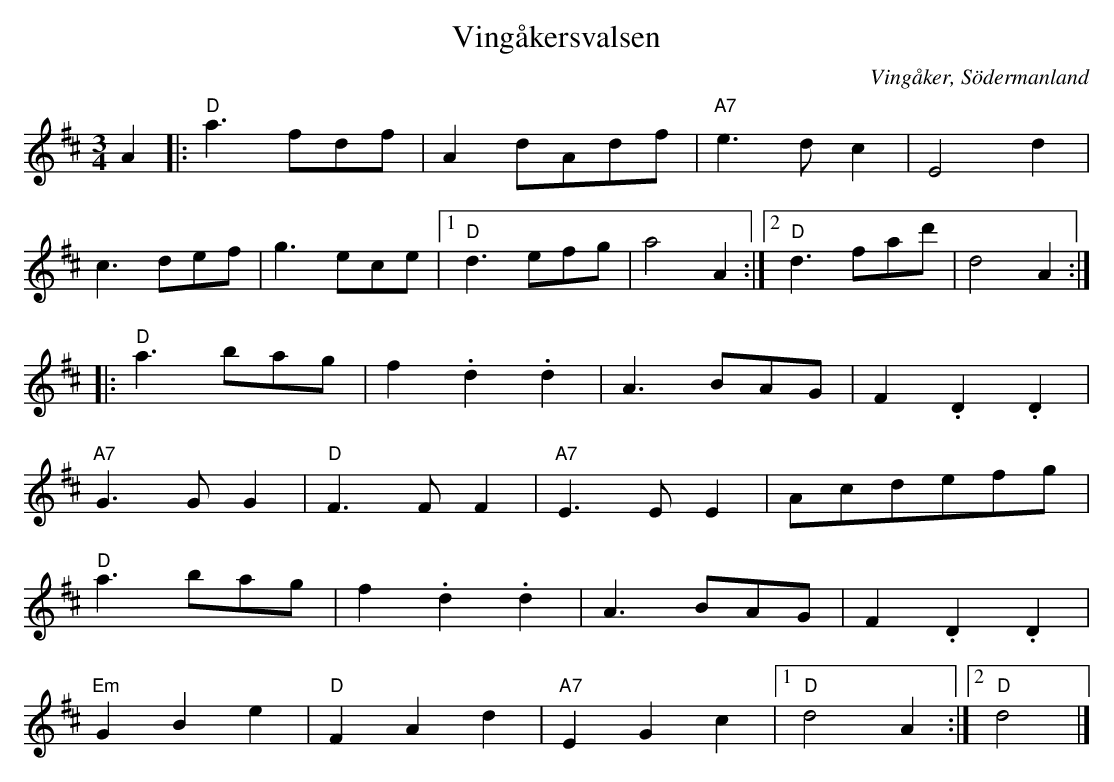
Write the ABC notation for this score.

X:1
T:Vingåkersvalsen
O:Vingåker, Södermanland
L:1/8
M:3/4
K:D
A2 |: "D"a3 fdf | A2 dAdf | "A7"e2>d2c2 | E4d2 |
c3def | g3ece |1 "D"d3efg | a4 A2 :|2 "D"d3fad' | d4A2 :|
|:"D"a3bag | f2.d2.d2 | A3BAG | F2.D2.D2 |
"A7"G2>G2G2 | "D"F2>F2F2 | "A7"E2>E2E2 | Acdefg |
"D"a3bag | f2.d2.d2 | A3BAG | F2.D2.D2 |
"Em"G2B2e2 | "D"F2A2d2 | "A7"E2G2c2 |1 "D"d4A2 :|2 "D"d4 |]
